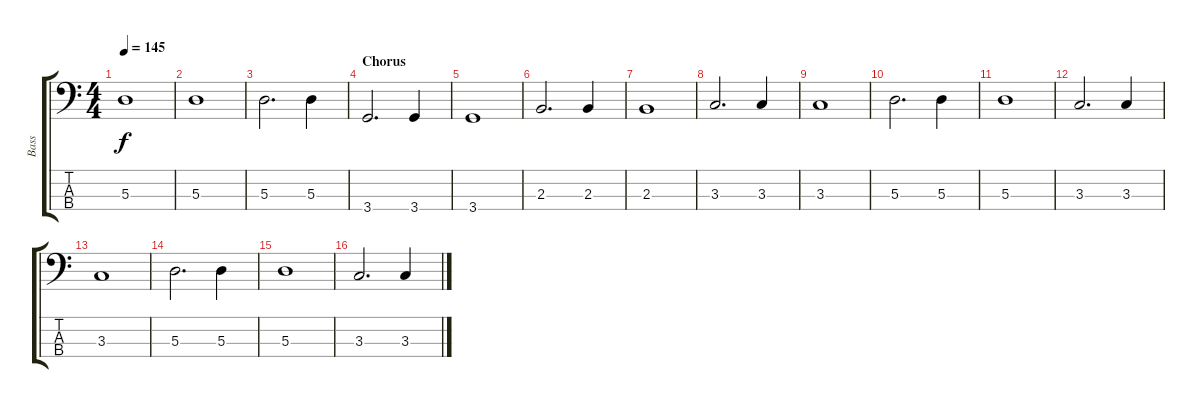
\track ("Bass" "Bass") {instrument electricbassfinger}
\staff {score tabs}
\tuning (G2 D2 A1 E1) {hide}
\ts (4 4)
\tempo 145
\clef f4
\ks c
5.3.1{dy f} |
5.3.1 |
5.3.2{d} 5.3.4 |
\section ("" "Chorus")
3.4.2{d} 3.4.4 |
3.4.1 |
2.3.2{d} 2.3.4 |
2.3.1 |
3.3.2{d} 3.3.4 |
3.3.1 |
5.3.2{d} 5.3.4 |
5.3.1 |
3.3.2{d} 3.3.4 |
3.3.1 |
5.3.2{d} 5.3.4 |
5.3.1 |
3.3.2{d} 3.3.4
